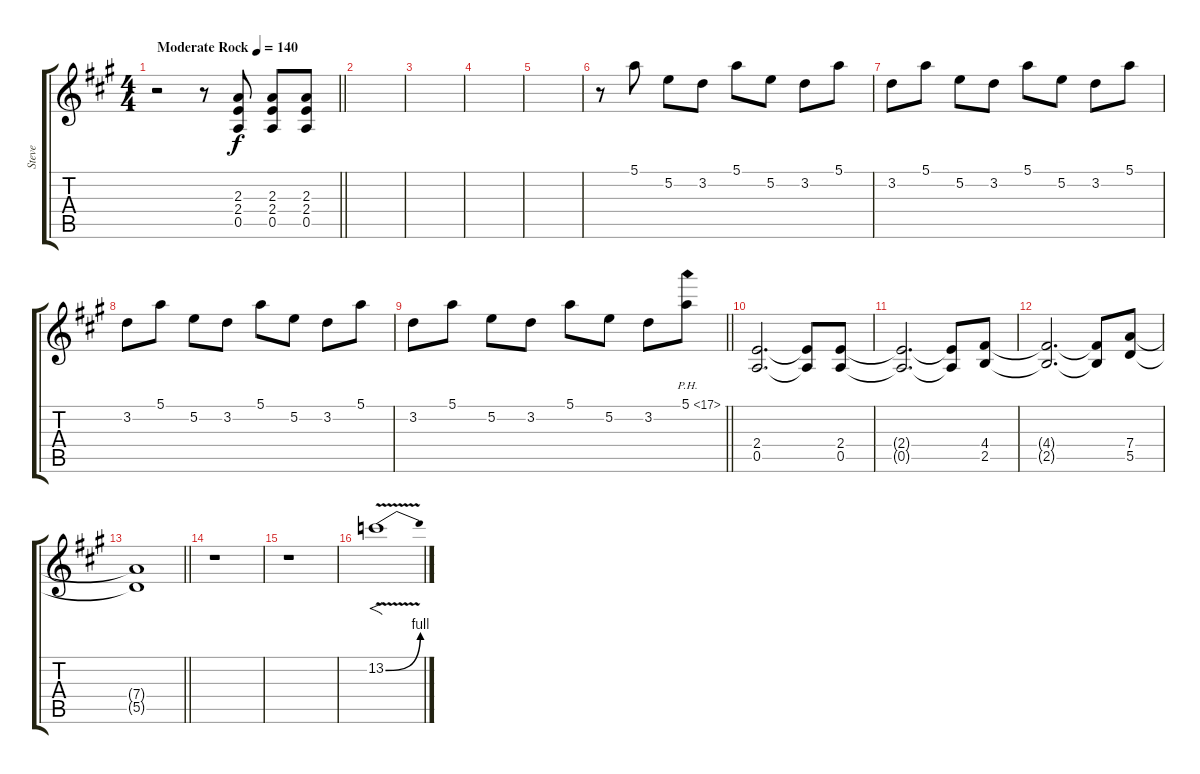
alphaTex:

\track ("Steve" "Steve") {instrument distortionguitar}
\staff {score tabs}
\tuning (E4 B3 G3 D3 A2 E2) {hide}
\ts (4 4)
\tempo (140 "Moderate Rock")
\clef g2
\barLineRight lightlight
\ks a
r.2{dy f instrument distortionguitar} r.8 (2.3 2.4 0.5).8 (2.3 2.4 0.5).8 (2.3 2.4 0.5).8 |
|
|
|
|
r.8 5.1.8 5.2.8 3.2.8 5.1.8 5.2.8 3.2.8 5.1.8 |
3.2.8 5.1.8 5.2.8 3.2.8 5.1.8 5.2.8 3.2.8 5.1.8 |
3.2.8 5.1.8 5.2.8 3.2.8 5.1.8 5.2.8 3.2.8 5.1.8 |
\barLineRight lightlight
3.2.8 5.1.8 5.2.8 3.2.8 5.1.8 5.2.8 3.2.8 5.1{ph 12}.8 |
(2.4 0.5).2{d} (2.4{t} 0.5{t}).8 (2.4 0.5).8 |
(2.4{t} 0.5{t}).2{d} (2.4{t} 0.5{t}).8 (4.4 2.5).8 |
(4.4{t} 2.5{t}).2{d} (4.4{t} 2.5{t}).8 (7.4 5.5).8 |
\barLineRight lightlight
(7.4{t} 5.5{t}).1 |
r.1 |
r.1 |
13.2{be (bend 0 0 60 4) v}.1{f}
